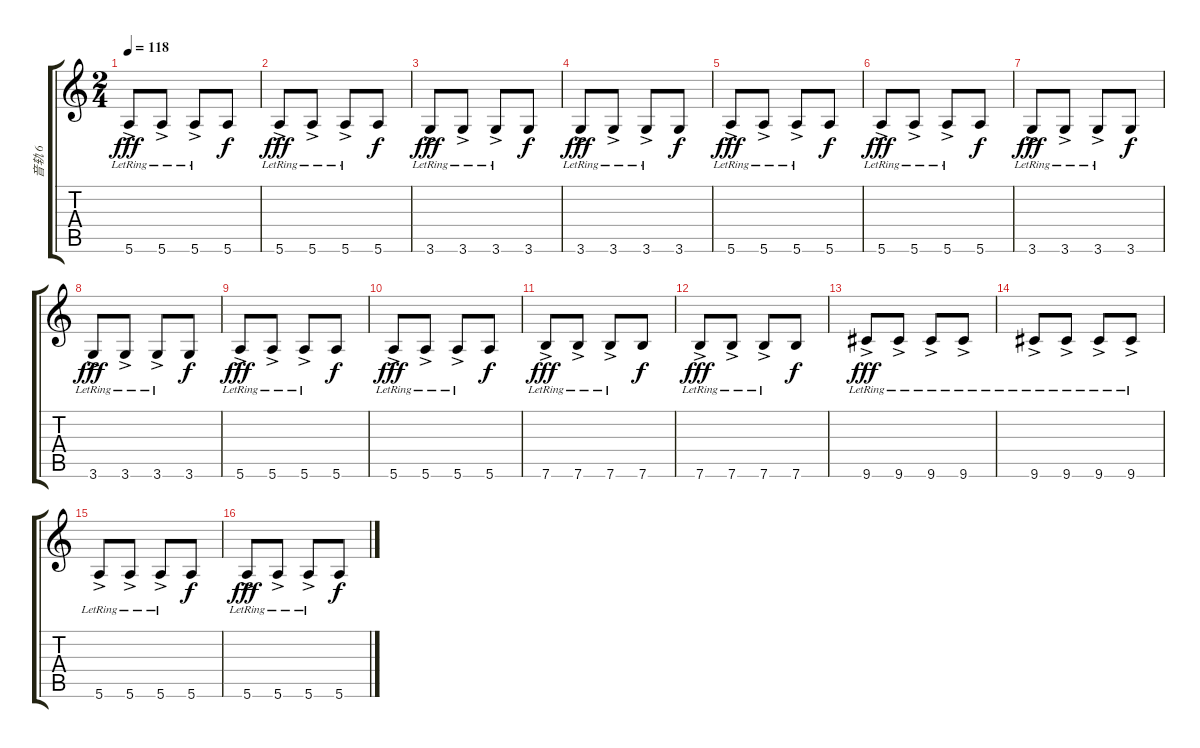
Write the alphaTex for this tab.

\track ("音轨 6" "音轨 6") {instrument electricbassfinger}
\staff {score tabs}
\tuning (E4 B3 G3 D3 A2 E2) {hide}
\ts (2 4)
\tempo 118
\clef g2
\ks c
5.6{ac lr}.8{dy fff} 5.6{ac lr}.8 5.6{ac lr}.8 5.6.8{dy f} |
5.6{ac lr}.8{dy fff} 5.6{ac lr}.8 5.6{ac lr}.8 5.6.8{dy f} |
3.6{ac lr}.8{dy fff} 3.6{ac lr}.8 3.6{ac lr}.8 3.6.8{dy f} |
3.6{ac lr}.8{dy fff} 3.6{ac lr}.8 3.6{ac lr}.8 3.6.8{dy f} |
5.6{ac lr}.8{dy fff} 5.6{ac lr}.8 5.6{ac lr}.8 5.6.8{dy f} |
5.6{ac lr}.8{dy fff} 5.6{ac lr}.8 5.6{ac lr}.8 5.6.8{dy f} |
3.6{ac lr}.8{dy fff} 3.6{ac lr}.8 3.6{ac lr}.8 3.6.8{dy f} |
3.6{ac lr}.8{dy fff} 3.6{ac lr}.8 3.6{ac lr}.8 3.6.8{dy f} |
5.6{ac lr}.8{dy fff} 5.6{ac lr}.8 5.6{ac lr}.8 5.6.8{dy f} |
5.6{ac lr}.8{dy fff} 5.6{ac lr}.8 5.6{ac lr}.8 5.6.8{dy f} |
7.6{ac lr}.8{dy fff} 7.6{ac lr}.8 7.6{ac lr}.8 7.6.8{dy f} |
7.6{ac lr}.8{dy fff} 7.6{ac lr}.8 7.6{ac lr}.8 7.6.8{dy f} |
9.6{ac lr}.8{dy fff} 9.6{ac lr}.8 9.6{ac lr}.8 9.6{ac lr}.8 |
9.6{ac lr}.8 9.6{ac lr}.8 9.6{ac lr}.8 9.6{ac lr}.8 |
5.6{ac lr}.8 5.6{ac lr}.8 5.6{ac lr}.8 5.6.8{dy f} |
5.6{ac lr}.8{dy fff} 5.6{ac lr}.8 5.6{ac lr}.8 5.6.8{dy f}
